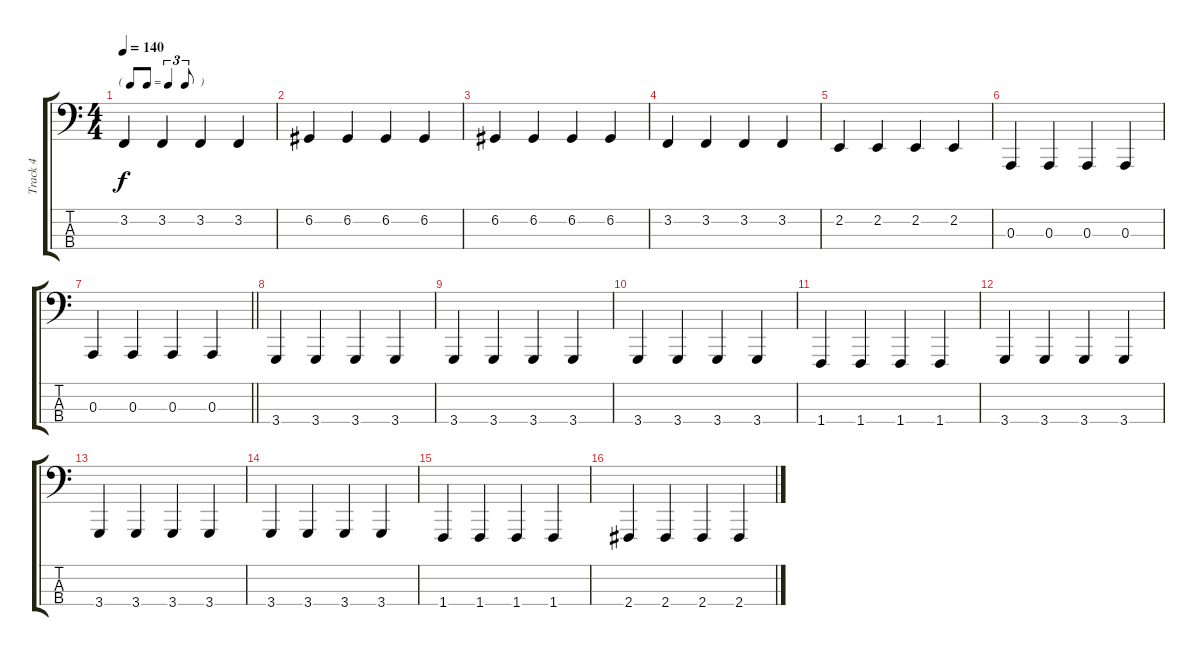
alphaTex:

\track ("Track 4" "Track 4") {instrument electricpiano2}
\staff {score tabs}
\tuning (G2 D2 A1 E1) {hide}
\ts (4 4)
\tf triplet8th
\tempo 140
\clef f4
\ks c
3.2.4{dy f} 3.2.4 3.2.4 3.2.4 |
6.2.4 6.2.4 6.2.4 6.2.4 |
6.2.4 6.2.4 6.2.4 6.2.4 |
3.2.4 3.2.4 3.2.4 3.2.4 |
2.2.4 2.2.4 2.2.4 2.2.4 |
0.3.4 0.3.4 0.3.4 0.3.4 |
\barLineRight lightlight
0.3.4 0.3.4 0.3.4 0.3.4 |
3.4.4 3.4.4 3.4.4 3.4.4 |
3.4.4 3.4.4 3.4.4 3.4.4 |
3.4.4 3.4.4 3.4.4 3.4.4 |
1.4.4 1.4.4 1.4.4 1.4.4 |
3.4.4 3.4.4 3.4.4 3.4.4 |
3.4.4 3.4.4 3.4.4 3.4.4 |
3.4.4 3.4.4 3.4.4 3.4.4 |
1.4.4 1.4.4 1.4.4 1.4.4 |
2.4.4 2.4.4 2.4.4 2.4.4
